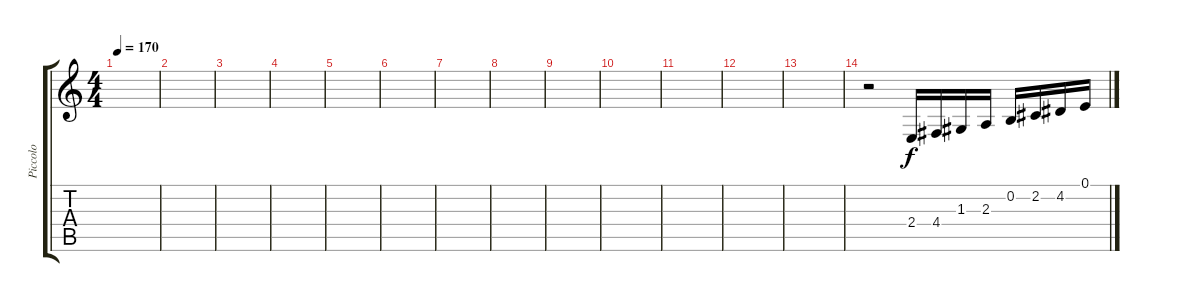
\track ("Piccolo" "Piccolo") {instrument piccolo}
\staff {score tabs}
\tuning (E4 B3 G3 D3 A2 E2) {hide}
\ts (4 4)
\tempo 170
\clef g2
\ks c
|
|
|
|
|
|
|
|
|
|
|
|
|
r.2 2.4.16 4.4.16 1.3.16 2.3.16 0.2.16 2.2.16 4.2.16 0.1.16
